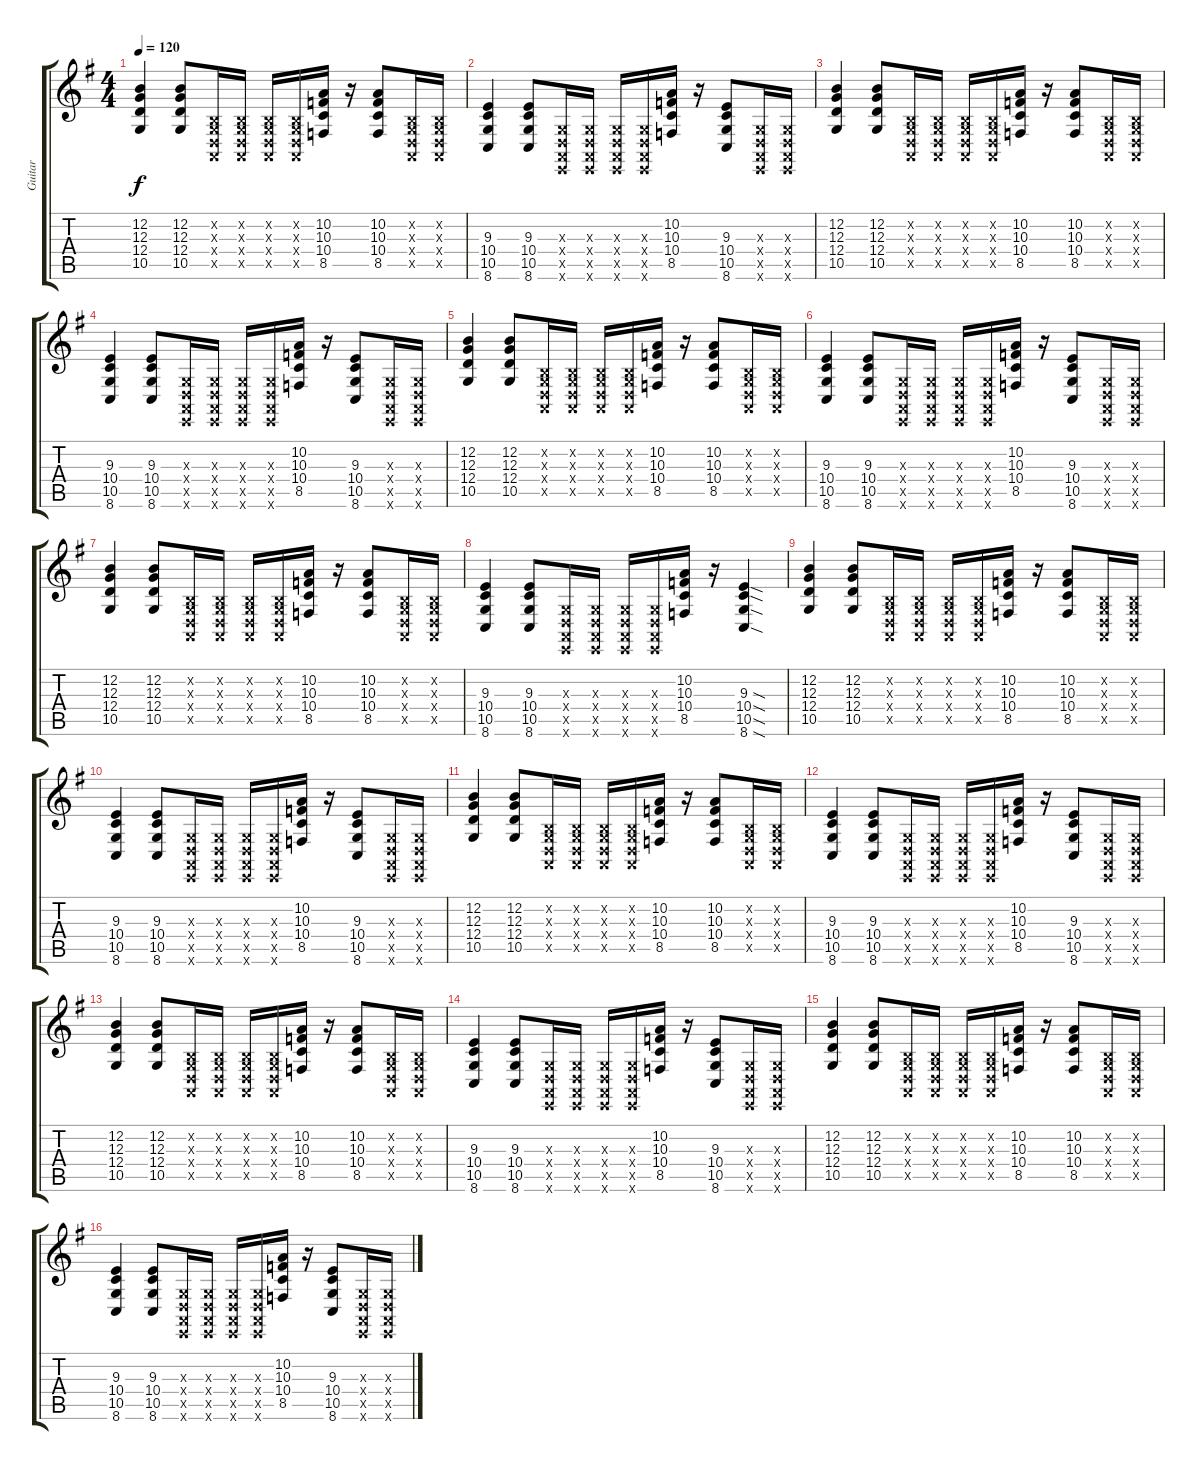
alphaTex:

\track ("Guitar" "Guitar") {instrument lead2sawtooth}
\staff {score tabs}
\tuning (E4 B3 G3 D3 A2 E2) {hide}
\ts (4 4)
\tempo 120
\clef g2
\ks g
(12.2 12.3 12.4 10.5).4{dy f} (12.2 12.3 12.4 10.5).8 (0.2{x} 0.3{x} 0.4{x} 0.5{x}).16 (0.2{x} 0.3{x} 0.4{x} 0.5{x}).16 (0.2{x} 0.3{x} 0.4{x} 0.5{x}).16 (0.2{x} 0.3{x} 0.4{x} 0.5{x}).16 (10.2 10.3 10.4 8.5).16 r.16 (10.2 10.3 10.4 8.5).8 (0.2{x} 0.3{x} 0.4{x} 0.5{x}).16 (0.2{x} 0.3{x} 0.4{x} 0.5{x}).16 |
(9.3 10.4 10.5 8.6).4 (9.3 10.4 10.5 8.6).8 (0.3{x} 0.4{x} 0.5{x} 0.6{x}).16 (0.3{x} 0.4{x} 0.5{x} 0.6{x}).16 (0.3{x} 0.4{x} 0.5{x} 0.6{x}).16 (0.3{x} 0.4{x} 0.5{x} 0.6{x}).16 (10.2 10.3 10.4 8.5).16 r.16 (9.3 10.4 10.5 8.6).8 (0.3{x} 0.4{x} 0.5{x} 0.6{x}).16 (0.3{x} 0.4{x} 0.5{x} 0.6{x}).16 |
(12.2 12.3 12.4 10.5).4 (12.2 12.3 12.4 10.5).8 (0.2{x} 0.3{x} 0.4{x} 0.5{x}).16 (0.2{x} 0.3{x} 0.4{x} 0.5{x}).16 (0.2{x} 0.3{x} 0.4{x} 0.5{x}).16 (0.2{x} 0.3{x} 0.4{x} 0.5{x}).16 (10.2 10.3 10.4 8.5).16 r.16 (10.2 10.3 10.4 8.5).8 (0.2{x} 0.3{x} 0.4{x} 0.5{x}).16 (0.2{x} 0.3{x} 0.4{x} 0.5{x}).16 |
(9.3 10.4 10.5 8.6).4 (9.3 10.4 10.5 8.6).8 (0.3{x} 0.4{x} 0.5{x} 0.6{x}).16 (0.3{x} 0.4{x} 0.5{x} 0.6{x}).16 (0.3{x} 0.4{x} 0.5{x} 0.6{x}).16 (0.3{x} 0.4{x} 0.5{x} 0.6{x}).16 (10.2 10.3 10.4 8.5).16 r.16 (9.3 10.4 10.5 8.6).8 (0.3{x} 0.4{x} 0.5{x} 0.6{x}).16 (0.3{x} 0.4{x} 0.5{x} 0.6{x}).16 |
(12.2 12.3 12.4 10.5).4 (12.2 12.3 12.4 10.5).8 (0.2{x} 0.3{x} 0.4{x} 0.5{x}).16 (0.2{x} 0.3{x} 0.4{x} 0.5{x}).16 (0.2{x} 0.3{x} 0.4{x} 0.5{x}).16 (0.2{x} 0.3{x} 0.4{x} 0.5{x}).16 (10.2 10.3 10.4 8.5).16 r.16 (10.2 10.3 10.4 8.5).8 (0.2{x} 0.3{x} 0.4{x} 0.5{x}).16 (0.2{x} 0.3{x} 0.4{x} 0.5{x}).16 |
(9.3 10.4 10.5 8.6).4 (9.3 10.4 10.5 8.6).8 (0.3{x} 0.4{x} 0.5{x} 0.6{x}).16 (0.3{x} 0.4{x} 0.5{x} 0.6{x}).16 (0.3{x} 0.4{x} 0.5{x} 0.6{x}).16 (0.3{x} 0.4{x} 0.5{x} 0.6{x}).16 (10.2 10.3 10.4 8.5).16 r.16 (9.3 10.4 10.5 8.6).8 (0.3{x} 0.4{x} 0.5{x} 0.6{x}).16 (0.3{x} 0.4{x} 0.5{x} 0.6{x}).16 |
(12.2 12.3 12.4 10.5).4 (12.2 12.3 12.4 10.5).8 (0.2{x} 0.3{x} 0.4{x} 0.5{x}).16 (0.2{x} 0.3{x} 0.4{x} 0.5{x}).16 (0.2{x} 0.3{x} 0.4{x} 0.5{x}).16 (0.2{x} 0.3{x} 0.4{x} 0.5{x}).16 (10.2 10.3 10.4 8.5).16 r.16 (10.2 10.3 10.4 8.5).8 (0.2{x} 0.3{x} 0.4{x} 0.5{x}).16 (0.2{x} 0.3{x} 0.4{x} 0.5{x}).16 |
(9.3 10.4 10.5 8.6).4 (9.3 10.4 10.5 8.6).8 (0.3{x} 0.4{x} 0.5{x} 0.6{x}).16 (0.3{x} 0.4{x} 0.5{x} 0.6{x}).16 (0.3{x} 0.4{x} 0.5{x} 0.6{x}).16 (0.3{x} 0.4{x} 0.5{x} 0.6{x}).16 (10.2 10.3 10.4 8.5).16 r.16 (9.3{sod} 10.4{sod} 10.5{sod} 8.6{sod}).4 |
(12.2 12.3 12.4 10.5).4 (12.2 12.3 12.4 10.5).8 (0.2{x} 0.3{x} 0.4{x} 0.5{x}).16 (0.2{x} 0.3{x} 0.4{x} 0.5{x}).16 (0.2{x} 0.3{x} 0.4{x} 0.5{x}).16 (0.2{x} 0.3{x} 0.4{x} 0.5{x}).16 (10.2 10.3 10.4 8.5).16 r.16 (10.2 10.3 10.4 8.5).8 (0.2{x} 0.3{x} 0.4{x} 0.5{x}).16 (0.2{x} 0.3{x} 0.4{x} 0.5{x}).16 |
(9.3 10.4 10.5 8.6).4 (9.3 10.4 10.5 8.6).8 (0.3{x} 0.4{x} 0.5{x} 0.6{x}).16 (0.3{x} 0.4{x} 0.5{x} 0.6{x}).16 (0.3{x} 0.4{x} 0.5{x} 0.6{x}).16 (0.3{x} 0.4{x} 0.5{x} 0.6{x}).16 (10.2 10.3 10.4 8.5).16 r.16 (9.3 10.4 10.5 8.6).8 (0.3{x} 0.4{x} 0.5{x} 0.6{x}).16 (0.3{x} 0.4{x} 0.5{x} 0.6{x}).16 |
(12.2 12.3 12.4 10.5).4 (12.2 12.3 12.4 10.5).8 (0.2{x} 0.3{x} 0.4{x} 0.5{x}).16 (0.2{x} 0.3{x} 0.4{x} 0.5{x}).16 (0.2{x} 0.3{x} 0.4{x} 0.5{x}).16 (0.2{x} 0.3{x} 0.4{x} 0.5{x}).16 (10.2 10.3 10.4 8.5).16 r.16 (10.2 10.3 10.4 8.5).8 (0.2{x} 0.3{x} 0.4{x} 0.5{x}).16 (0.2{x} 0.3{x} 0.4{x} 0.5{x}).16 |
(9.3 10.4 10.5 8.6).4 (9.3 10.4 10.5 8.6).8 (0.3{x} 0.4{x} 0.5{x} 0.6{x}).16 (0.3{x} 0.4{x} 0.5{x} 0.6{x}).16 (0.3{x} 0.4{x} 0.5{x} 0.6{x}).16 (0.3{x} 0.4{x} 0.5{x} 0.6{x}).16 (10.2 10.3 10.4 8.5).16 r.16 (9.3 10.4 10.5 8.6).8 (0.3{x} 0.4{x} 0.5{x} 0.6{x}).16 (0.3{x} 0.4{x} 0.5{x} 0.6{x}).16 |
(12.2 12.3 12.4 10.5).4 (12.2 12.3 12.4 10.5).8 (0.2{x} 0.3{x} 0.4{x} 0.5{x}).16 (0.2{x} 0.3{x} 0.4{x} 0.5{x}).16 (0.2{x} 0.3{x} 0.4{x} 0.5{x}).16 (0.2{x} 0.3{x} 0.4{x} 0.5{x}).16 (10.2 10.3 10.4 8.5).16 r.16 (10.2 10.3 10.4 8.5).8 (0.2{x} 0.3{x} 0.4{x} 0.5{x}).16 (0.2{x} 0.3{x} 0.4{x} 0.5{x}).16 |
(9.3 10.4 10.5 8.6).4 (9.3 10.4 10.5 8.6).8 (0.3{x} 0.4{x} 0.5{x} 0.6{x}).16 (0.3{x} 0.4{x} 0.5{x} 0.6{x}).16 (0.3{x} 0.4{x} 0.5{x} 0.6{x}).16 (0.3{x} 0.4{x} 0.5{x} 0.6{x}).16 (10.2 10.3 10.4 8.5).16 r.16 (9.3 10.4 10.5 8.6).8 (0.3{x} 0.4{x} 0.5{x} 0.6{x}).16 (0.3{x} 0.4{x} 0.5{x} 0.6{x}).16 |
(12.2 12.3 12.4 10.5).4 (12.2 12.3 12.4 10.5).8 (0.2{x} 0.3{x} 0.4{x} 0.5{x}).16 (0.2{x} 0.3{x} 0.4{x} 0.5{x}).16 (0.2{x} 0.3{x} 0.4{x} 0.5{x}).16 (0.2{x} 0.3{x} 0.4{x} 0.5{x}).16 (10.2 10.3 10.4 8.5).16 r.16 (10.2 10.3 10.4 8.5).8 (0.2{x} 0.3{x} 0.4{x} 0.5{x}).16 (0.2{x} 0.3{x} 0.4{x} 0.5{x}).16 |
(9.3 10.4 10.5 8.6).4 (9.3 10.4 10.5 8.6).8 (0.3{x} 0.4{x} 0.5{x} 0.6{x}).16 (0.3{x} 0.4{x} 0.5{x} 0.6{x}).16 (0.3{x} 0.4{x} 0.5{x} 0.6{x}).16 (0.3{x} 0.4{x} 0.5{x} 0.6{x}).16 (10.2 10.3 10.4 8.5).16 r.16 (9.3 10.4 10.5 8.6).8 (0.3{x} 0.4{x} 0.5{x} 0.6{x}).16 (0.3{x} 0.4{x} 0.5{x} 0.6{x}).16
